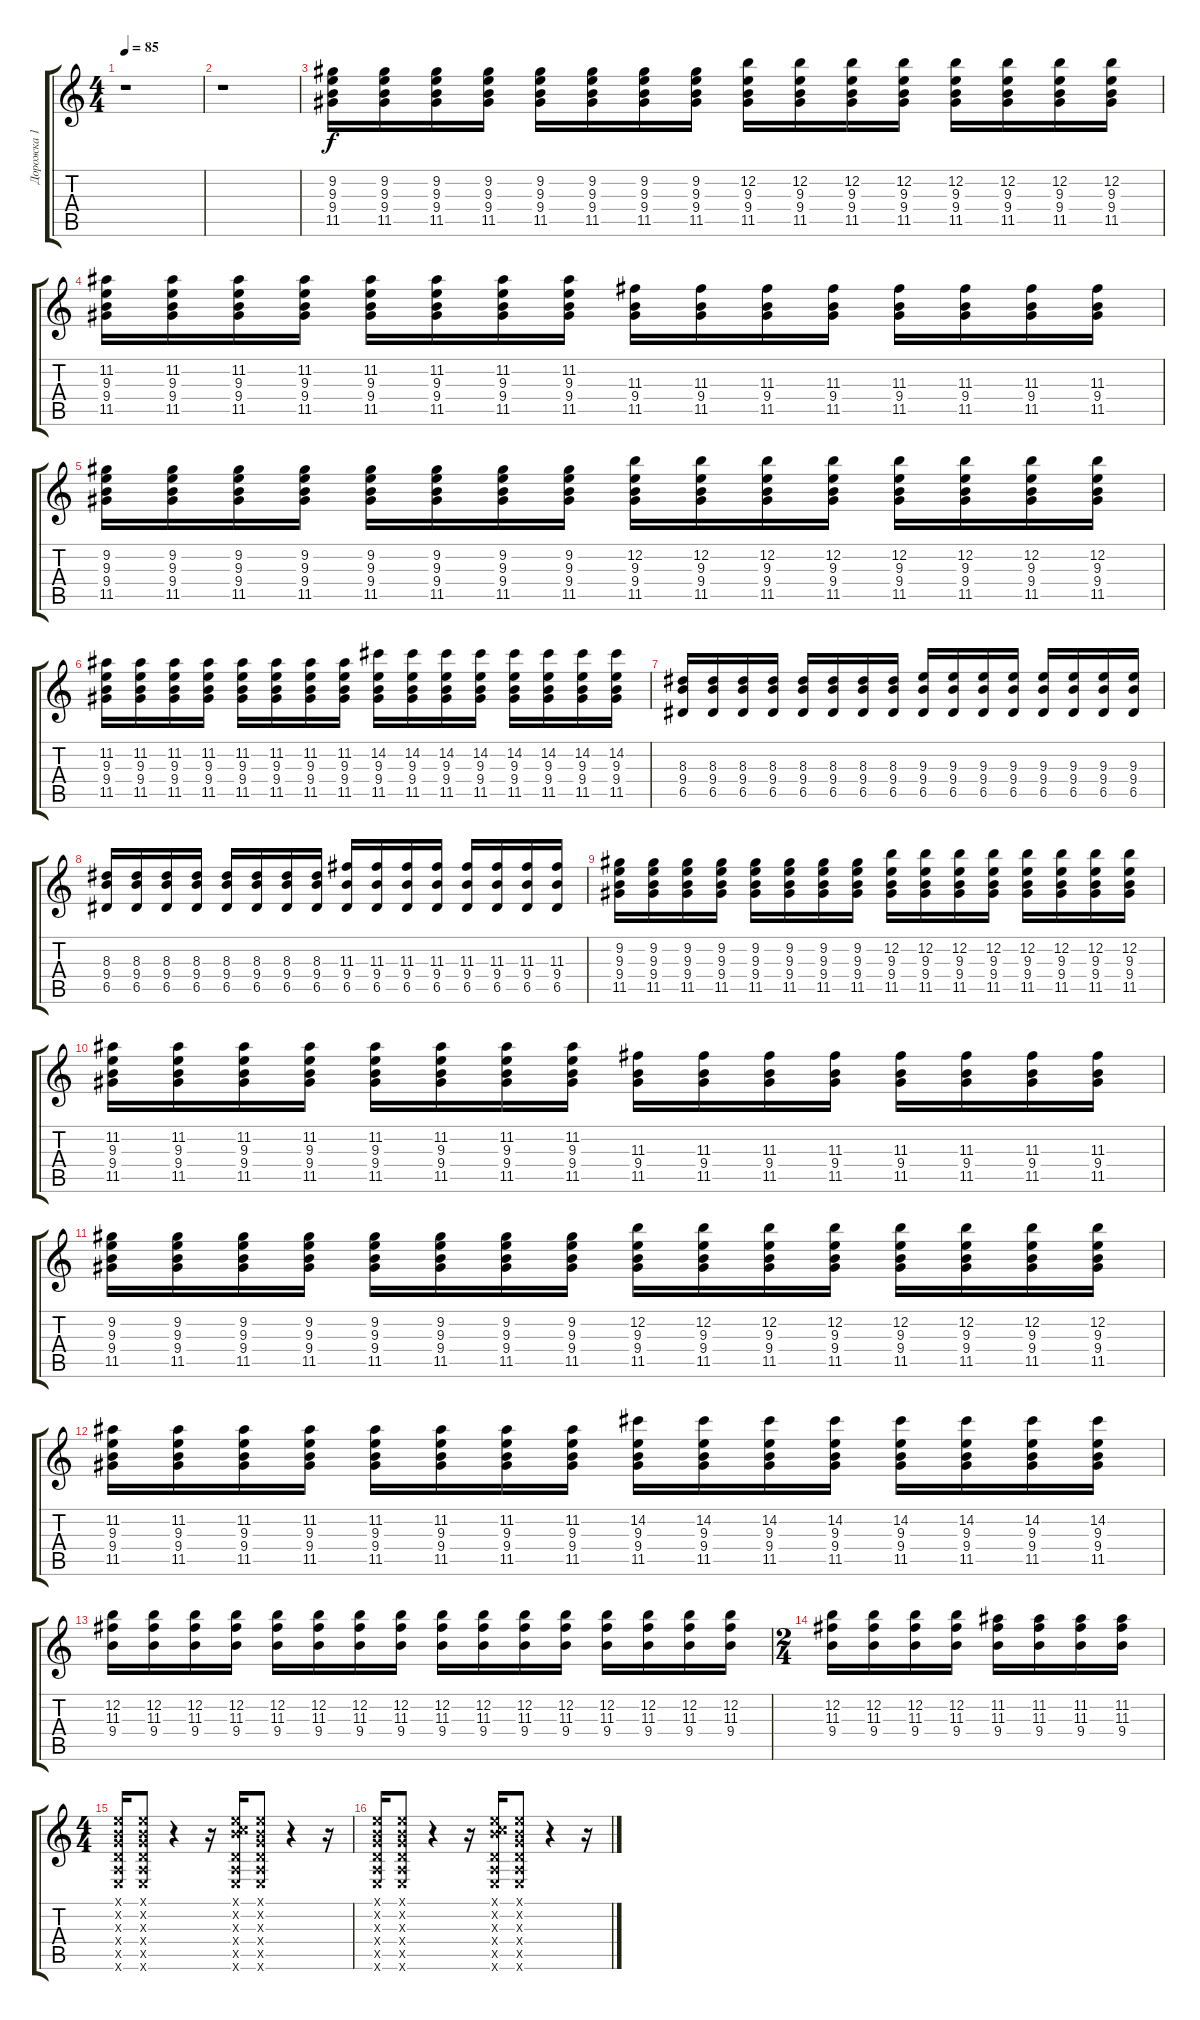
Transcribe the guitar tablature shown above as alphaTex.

\track ("Дорожка 1" "Дорожка 1") {instrument distortionguitar}
\staff {score tabs}
\tuning (E4 B3 G3 D3 A2 E2) {hide}
\ts (4 4)
\tempo 85
\clef g2
\ks c
r.1{dy f} |
r.1 |
(9.2 9.3 9.4 11.5).16 (9.2 9.3 9.4 11.5).16 (9.2 9.3 9.4 11.5).16 (9.2 9.3 9.4 11.5).16 (9.2 9.3 9.4 11.5).16 (9.2 9.3 9.4 11.5).16 (9.2 9.3 9.4 11.5).16 (9.2 9.3 9.4 11.5).16 (12.2 9.3 9.4 11.5).16 (12.2 9.3 9.4 11.5).16 (12.2 9.3 9.4 11.5).16 (12.2 9.3 9.4 11.5).16 (12.2 9.3 9.4 11.5).16 (12.2 9.3 9.4 11.5).16 (12.2 9.3 9.4 11.5).16 (12.2 9.3 9.4 11.5).16 |
(11.2 9.3 9.4 11.5).16 (11.2 9.3 9.4 11.5).16 (11.2 9.3 9.4 11.5).16 (11.2 9.3 9.4 11.5).16 (11.2 9.3 9.4 11.5).16 (11.2 9.3 9.4 11.5).16 (11.2 9.3 9.4 11.5).16 (11.2 9.3 9.4 11.5).16 (11.3 9.4 11.5).16 (11.3 9.4 11.5).16 (11.3 9.4 11.5).16 (11.3 9.4 11.5).16 (11.3 9.4 11.5).16 (11.3 9.4 11.5).16 (11.3 9.4 11.5).16 (11.3 9.4 11.5).16 |
(9.2 9.3 9.4 11.5).16 (9.2 9.3 9.4 11.5).16 (9.2 9.3 9.4 11.5).16 (9.2 9.3 9.4 11.5).16 (9.2 9.3 9.4 11.5).16 (9.2 9.3 9.4 11.5).16 (9.2 9.3 9.4 11.5).16 (9.2 9.3 9.4 11.5).16 (12.2 9.3 9.4 11.5).16 (12.2 9.3 9.4 11.5).16 (12.2 9.3 9.4 11.5).16 (12.2 9.3 9.4 11.5).16 (12.2 9.3 9.4 11.5).16 (12.2 9.3 9.4 11.5).16 (12.2 9.3 9.4 11.5).16 (12.2 9.3 9.4 11.5).16 |
(11.2 9.3 9.4 11.5).16 (11.2 9.3 9.4 11.5).16 (11.2 9.3 9.4 11.5).16 (11.2 9.3 9.4 11.5).16 (11.2 9.3 9.4 11.5).16 (11.2 9.3 9.4 11.5).16 (11.2 9.3 9.4 11.5).16 (11.2 9.3 9.4 11.5).16 (14.2 9.3 9.4 11.5).16 (14.2 9.3 9.4 11.5).16 (14.2 9.3 9.4 11.5).16 (14.2 9.3 9.4 11.5).16 (14.2 9.3 9.4 11.5).16 (14.2 9.3 9.4 11.5).16 (14.2 9.3 9.4 11.5).16 (14.2 9.3 9.4 11.5).16 |
(8.3 9.4 6.5).16 (8.3 9.4 6.5).16 (8.3 9.4 6.5).16 (8.3 9.4 6.5).16 (8.3 9.4 6.5).16 (8.3 9.4 6.5).16 (8.3 9.4 6.5).16 (8.3 9.4 6.5).16 (9.3 9.4 6.5).16 (9.3 9.4 6.5).16 (9.3 9.4 6.5).16 (9.3 9.4 6.5).16 (9.3 9.4 6.5).16 (9.3 9.4 6.5).16 (9.3 9.4 6.5).16 (9.3 9.4 6.5).16 |
(8.3 9.4 6.5).16 (8.3 9.4 6.5).16 (8.3 9.4 6.5).16 (8.3 9.4 6.5).16 (8.3 9.4 6.5).16 (8.3 9.4 6.5).16 (8.3 9.4 6.5).16 (8.3 9.4 6.5).16 (11.3 9.4 6.5).16 (11.3 9.4 6.5).16 (11.3 9.4 6.5).16 (11.3 9.4 6.5).16 (11.3 9.4 6.5).16 (11.3 9.4 6.5).16 (11.3 9.4 6.5).16 (11.3 9.4 6.5).16 |
(9.2 9.3 9.4 11.5).16 (9.2 9.3 9.4 11.5).16 (9.2 9.3 9.4 11.5).16 (9.2 9.3 9.4 11.5).16 (9.2 9.3 9.4 11.5).16 (9.2 9.3 9.4 11.5).16 (9.2 9.3 9.4 11.5).16 (9.2 9.3 9.4 11.5).16 (12.2 9.3 9.4 11.5).16 (12.2 9.3 9.4 11.5).16 (12.2 9.3 9.4 11.5).16 (12.2 9.3 9.4 11.5).16 (12.2 9.3 9.4 11.5).16 (12.2 9.3 9.4 11.5).16 (12.2 9.3 9.4 11.5).16 (12.2 9.3 9.4 11.5).16 |
(11.2 9.3 9.4 11.5).16 (11.2 9.3 9.4 11.5).16 (11.2 9.3 9.4 11.5).16 (11.2 9.3 9.4 11.5).16 (11.2 9.3 9.4 11.5).16 (11.2 9.3 9.4 11.5).16 (11.2 9.3 9.4 11.5).16 (11.2 9.3 9.4 11.5).16 (11.3 9.4 11.5).16 (11.3 9.4 11.5).16 (11.3 9.4 11.5).16 (11.3 9.4 11.5).16 (11.3 9.4 11.5).16 (11.3 9.4 11.5).16 (11.3 9.4 11.5).16 (11.3 9.4 11.5).16 |
(9.2 9.3 9.4 11.5).16 (9.2 9.3 9.4 11.5).16 (9.2 9.3 9.4 11.5).16 (9.2 9.3 9.4 11.5).16 (9.2 9.3 9.4 11.5).16 (9.2 9.3 9.4 11.5).16 (9.2 9.3 9.4 11.5).16 (9.2 9.3 9.4 11.5).16 (12.2 9.3 9.4 11.5).16 (12.2 9.3 9.4 11.5).16 (12.2 9.3 9.4 11.5).16 (12.2 9.3 9.4 11.5).16 (12.2 9.3 9.4 11.5).16 (12.2 9.3 9.4 11.5).16 (12.2 9.3 9.4 11.5).16 (12.2 9.3 9.4 11.5).16 |
(11.2 9.3 9.4 11.5).16 (11.2 9.3 9.4 11.5).16 (11.2 9.3 9.4 11.5).16 (11.2 9.3 9.4 11.5).16 (11.2 9.3 9.4 11.5).16 (11.2 9.3 9.4 11.5).16 (11.2 9.3 9.4 11.5).16 (11.2 9.3 9.4 11.5).16 (14.2 9.3 9.4 11.5).16 (14.2 9.3 9.4 11.5).16 (14.2 9.3 9.4 11.5).16 (14.2 9.3 9.4 11.5).16 (14.2 9.3 9.4 11.5).16 (14.2 9.3 9.4 11.5).16 (14.2 9.3 9.4 11.5).16 (14.2 9.3 9.4 11.5).16 |
(12.2 11.3 9.4).16 (12.2 11.3 9.4).16 (12.2 11.3 9.4).16 (12.2 11.3 9.4).16 (12.2 11.3 9.4).16 (12.2 11.3 9.4).16 (12.2 11.3 9.4).16 (12.2 11.3 9.4).16 (12.2 11.3 9.4).16 (12.2 11.3 9.4).16 (12.2 11.3 9.4).16 (12.2 11.3 9.4).16 (12.2 11.3 9.4).16 (12.2 11.3 9.4).16 (12.2 11.3 9.4).16 (12.2 11.3 9.4).16 |
\ts (2 4)
(12.2 11.3 9.4).16 (12.2 11.3 9.4).16 (12.2 11.3 9.4).16 (12.2 11.3 9.4).16 (11.2 11.3 9.4).16 (11.2 11.3 9.4).16 (11.2 11.3 9.4).16 (11.2 11.3 9.4).16 |
\ts (4 4)
(0.1{x} 0.2{x} 0.3{x} 0.4{x} 0.5{x} 0.6{x}).16 (0.1{x} 0.2{x} 0.3{x} 0.4{x} 0.5{x} 0.6{x}).8 r.4 r.16 (0.1{x} 0.2{x} 5.3{x} 0.4{x} 0.5{x} 0.6{x}).16 (0.1{x} 0.2{x} 0.3{x} 0.4{x} 0.5{x} 0.6{x}).8 r.4 r.16 |
(0.1{x} 0.2{x} 0.3{x} 0.4{x} 0.5{x} 0.6{x}).16 (0.1{x} 0.2{x} 0.3{x} 0.4{x} 0.5{x} 0.6{x}).8 r.4 r.16 (0.1{x} 0.2{x} 5.3{x} 0.4{x} 0.5{x} 0.6{x}).16 (0.1{x} 0.2{x} 0.3{x} 0.4{x} 0.5{x} 0.6{x}).8 r.4 r.16
